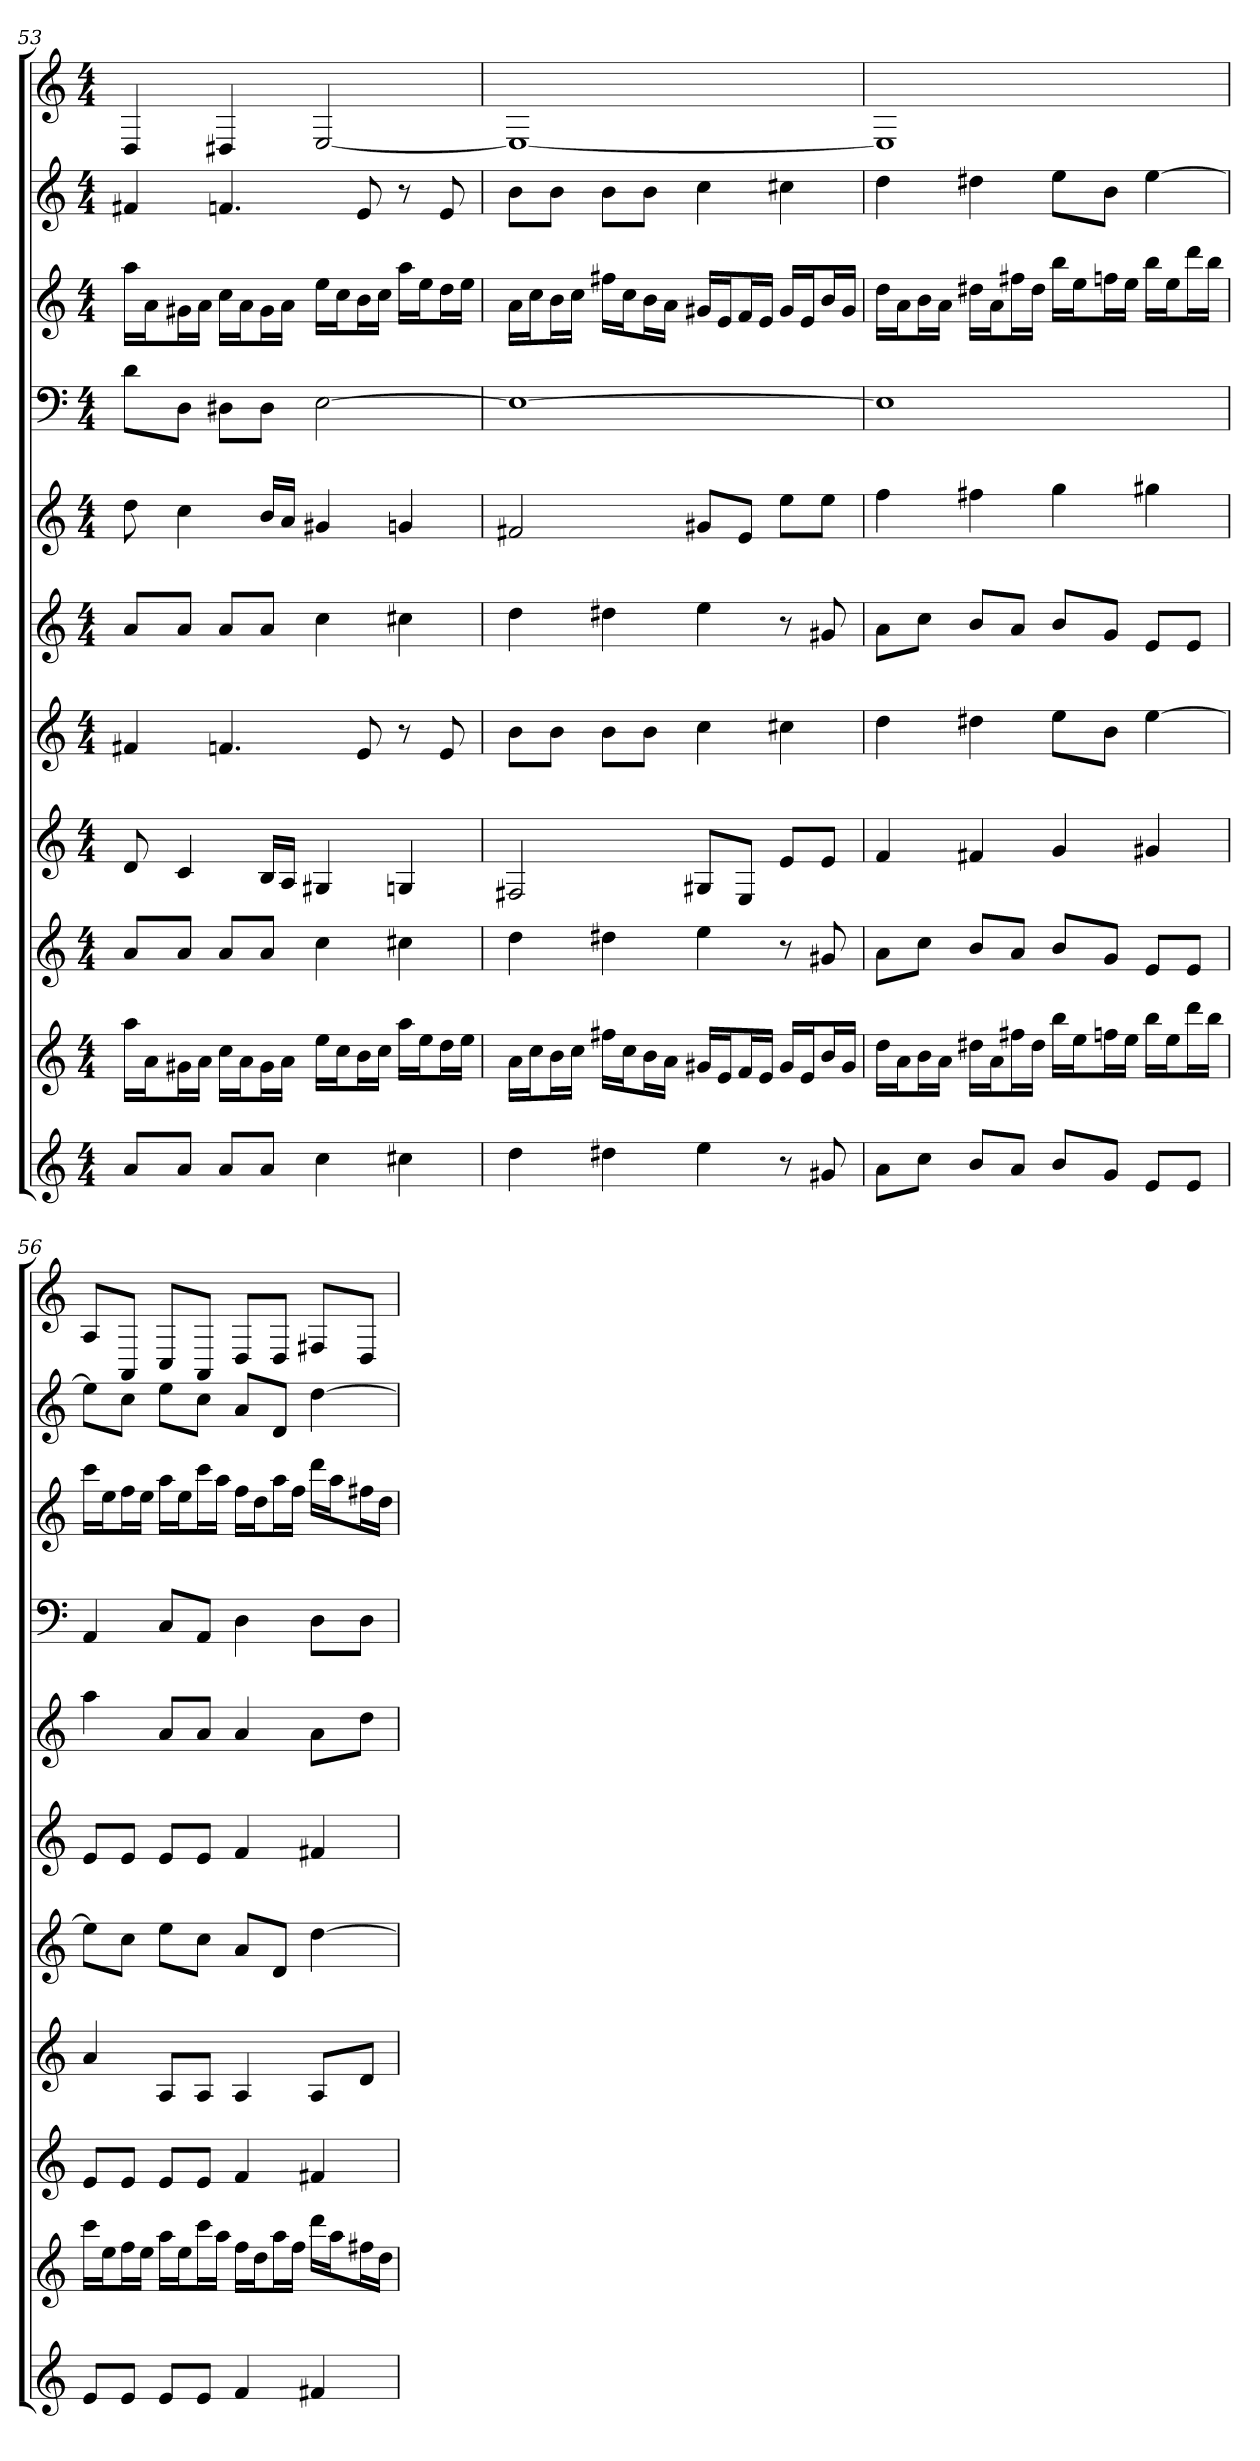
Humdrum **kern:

**kern	**kern	**kern	**kern	**kern	**kern	**kern	**kern	**kern	**kern	**kern
*part11	*part10	*part9	*part8	*part7	*part6	*part5	*part4	*part3	*part2	*part1
*staff11	*staff10	*staff9	*staff8	*staff7	*staff6	*staff5	*staff4	*staff3	*staff2	*staff1
*clefG2	*clefG2	*clefG2	*clefG2	*clefG2	*clefG2	*clefG2	*clefF4	*clefG2	*clefG2	*clefG2
*k[]	*k[]	*k[]	*k[]	*k[]	*k[]	*k[]	*k[]	*k[]	*k[]	*k[]
*a:	*a:	*a:	*a:	*a:	*a:	*a:	*a:	*a:	*a:	*a:
*M4/4	*M4/4	*M4/4	*M4/4	*M4/4	*M4/4	*M4/4	*M4/4	*M4/4	*M4/4	*M4/4
=53	=53	=53	=53	=53	=53	=53	=53	=53	=53	=53
8a/L	16aa\LL	8a/L	8d	4f#X	8a/L	8dd	8d\L	16aa\LL	4f#X	4D
.	16a\J	.	.	.	.	.	.	16a\J	.	.
8a/J	16g#X\L	8a/J	4c	.	8a/J	4cc	8D\J	16g#X\L	.	.
.	16a\JJ	.	.	.	.	.	.	16a\JJ	.	.
8a/L	16cc\LL	8a/L	.	4.fn	8a/L	.	8D#X\L	16cc\LL	4.fn	4D#X
.	16a\J	.	.	.	.	.	.	16a\J	.	.
8a/J	16g#\L	8a/J	16B/LL	.	8a/J	16b/LL	8D#\J	16g#\L	.	.
.	16a\JJ	.	16A/JJ	.	.	16a/JJ	.	16a\JJ	.	.
4cc	16ee\LL	4cc	4G#X	.	4cc	4g#X	[2E	16ee\LL	.	[2E
.	16cc\J	.	.	.	.	.	.	16cc\J	.	.
.	16b\L	.	.	8e	.	.	.	16b\L	8e	.
.	16cc\JJ	.	.	.	.	.	.	16cc\JJ	.	.
4cc#X	16aa\LL	4cc#X	4Gn	8r	4cc#X	4gn	.	16aa\LL	8r	.
.	16ee\J	.	.	.	.	.	.	16ee\J	.	.
.	16dd\L	.	.	8e	.	.	.	16dd\L	8e	.
.	16ee\JJ	.	.	.	.	.	.	16ee\JJ	.	.
=54	=54	=54	=54	=54	=54	=54	=54	=54	=54	=54
4dd	16a\LL	4dd	2F#X	8b\L	4dd	2f#X	1E_	16a\LL	8b\L	1E_
.	16cc\J	.	.	.	.	.	.	16cc\J	.	.
.	16b\L	.	.	8b\J	.	.	.	16b\L	8b\J	.
.	16cc\JJ	.	.	.	.	.	.	16cc\JJ	.	.
4dd#X	16ff#X\LL	4dd#X	.	8b\L	4dd#X	.	.	16ff#X\LL	8b\L	.
.	16cc\J	.	.	.	.	.	.	16cc\J	.	.
.	16b\L	.	.	8b\J	.	.	.	16b\L	8b\J	.
.	16a\JJ	.	.	.	.	.	.	16a\JJ	.	.
4ee	16g#X/LL	4ee	8G#X/L	4cc	4ee	8g#X/L	.	16g#X/LL	4cc	.
.	16e/J	.	.	.	.	.	.	16e/J	.	.
.	16f/L	.	8E/J	.	.	8e/J	.	16f/L	.	.
.	16e/JJ	.	.	.	.	.	.	16e/JJ	.	.
8r	16g#/LL	8r	8e/L	4cc#X	8r	8ee\L	.	16g#/LL	4cc#X	.
.	16e/J	.	.	.	.	.	.	16e/J	.	.
8g#X	16b/L	8g#X	8e/J	.	8g#X	8ee\J	.	16b/L	.	.
.	16g#/JJ	.	.	.	.	.	.	16g#/JJ	.	.
=55	=55	=55	=55	=55	=55	=55	=55	=55	=55	=55
8a\L	16dd\LL	8a\L	4f	4dd	8a\L	4ff	1E]	16dd\LL	4dd	1E]
.	16a\J	.	.	.	.	.	.	16a\J	.	.
8cc\J	16b\L	8cc\J	.	.	8cc\J	.	.	16b\L	.	.
.	16a\JJ	.	.	.	.	.	.	16a\JJ	.	.
8b/L	16dd#X\LL	8b/L	4f#X	4dd#X	8b/L	4ff#X	.	16dd#X\LL	4dd#X	.
.	16a\J	.	.	.	.	.	.	16a\J	.	.
8a/J	16ff#X\L	8a/J	.	.	8a/J	.	.	16ff#X\L	.	.
.	16dd#\JJ	.	.	.	.	.	.	16dd#\JJ	.	.
8b/L	16bb\LL	8b/L	4g	8ee\L	8b/L	4gg	.	16bb\LL	8ee\L	.
.	16ee\J	.	.	.	.	.	.	16ee\J	.	.
8g/J	16ffn\L	8g/J	.	8b\J	8g/J	.	.	16ffn\L	8b\J	.
.	16ee\JJ	.	.	.	.	.	.	16ee\JJ	.	.
8e/L	16bb\LL	8e/L	4g#X	[4ee	8e/L	4gg#X	.	16bb\LL	[4ee	.
.	16ee\J	.	.	.	.	.	.	16ee\J	.	.
8e/J	16ddd\L	8e/J	.	.	8e/J	.	.	16ddd\L	.	.
.	16bb\JJ	.	.	.	.	.	.	16bb\JJ	.	.
=56	=56	=56	=56	=56	=56	=56	=56	=56	=56	=56
8e/L	16ccc\LL	8e/L	4a	8ee\L]	8e/L	4aa	4AA	16ccc\LL	8ee\L]	8A/L
.	16ee\J	.	.	.	.	.	.	16ee\J	.	.
8e/J	16ff\L	8e/J	.	8cc\J	8e/J	.	.	16ff\L	8cc\J	8AA/J
.	16ee\JJ	.	.	.	.	.	.	16ee\JJ	.	.
8e/L	16aa\LL	8e/L	8A/L	8ee\L	8e/L	8a/L	8C/L	16aa\LL	8ee\L	8C/L
.	16ee\J	.	.	.	.	.	.	16ee\J	.	.
8e/J	16ccc\L	8e/J	8A/J	8cc\J	8e/J	8a/J	8AA/J	16ccc\L	8cc\J	8AA/J
.	16aa\JJ	.	.	.	.	.	.	16aa\JJ	.	.
4f	16ff\LL	4f	4A	8a/L	4f	4a	4D	16ff\LL	8a/L	8D/L
.	16dd\J	.	.	.	.	.	.	16dd\J	.	.
.	16aa\L	.	.	8d/J	.	.	.	16aa\L	8d/J	8D/J
.	16ff\JJ	.	.	.	.	.	.	16ff\JJ	.	.
4f#X	16ddd\LL	4f#X	8A/L	[4dd	4f#X	8a\L	8D\L	16ddd\LL	[4dd	8F#X/L
.	16aa\J	.	.	.	.	.	.	16aa\J	.	.
.	16ff#X\L	.	8d/J	.	.	8dd\J	8D\J	16ff#X\L	.	8D/J
.	16dd\JJ	.	.	.	.	.	.	16dd\JJ	.	.
=	=	=	=	=	=	=	=	=	=	=
*-	*-	*-	*-	*-	*-	*-	*-	*-	*-	*-
